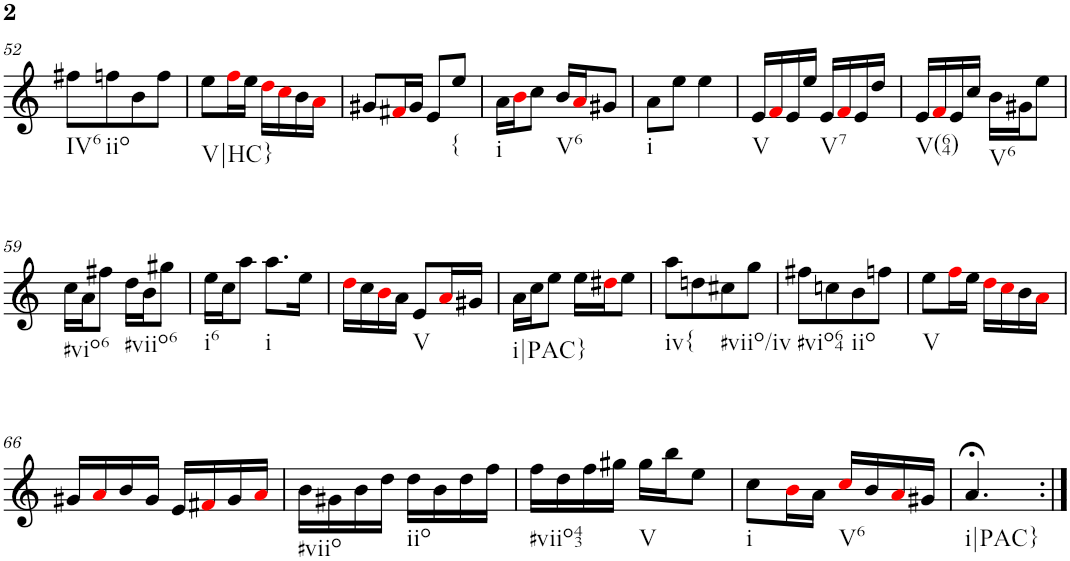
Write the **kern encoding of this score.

**kern
*part1
*staff1
*I"Flute
*I'Fl.
!!LO:PB:g=z
*clefG2
*k[]
*M2/4
=52
!LO:TX:b:t=IV6
8ff#X\L
!LO:TX:b:t=iio
8ffn\
8b\
8ff\J
=53
!LO:TX:b:t=V|HC}
8ee\L
16ffi\L
16ee\JJ
16ddi\LL
16cci\
16b\
16ai\JJ
=54
8g#X/L
16f#Xi/L
16g#/JJ
8e/L
!LO:TX:b:t={
8ee/J
=55
!LO:TX:b:t=i
16a\LL
16bi\J
8cc\J
!LO:TX:b:t=V6
16b/LL
16ai/J
8g#X/J
=56
!LO:TX:b:t=i
8a\L
8ee\J
4ee\
=57
!LO:TX:b:t=V
16e/LL
16fi/
16e/
16ee/JJ
!LO:TX:b:t=V7
16e/LL
16fi/
16e/
16dd/JJ
=58
!LO:TX:b:t=V(64)
16e/LL
16fi/
16e/
16cc/JJ
!LO:TX:b:t=V6
16b\LL
16g#X\J
8ee\J
!!LO:LB:g=z
=59
!LO:TX:b:t=#vio6
16cc\LL
16a\J
8ff#X\J
!LO:TX:b:t=#viio6
16dd\LL
16b\J
8gg#X\J
=60
!LO:TX:b:t=i6
16ee\LL
16cc\J
8aa\J
!LO:TX:b:t=i
8.aa\L
16ee\Jk
=61
16ddi\LL
16cc\
16bi\
16a\JJ
!LO:TX:b:t=V
8e/L
16ai/L
16g#X/JJ
=62
!LO:TX:b:t=i|PAC}
16a\LL
16cc\J
8ee\J
16ee\LL
16dd#Xi\J
8ee\J
=63
!LO:TX:b:t=iv{
8aa\L
8ddn\
!LO:TX:b:t=#viio/iv
8cc#X\
8gg\J
=64
!LO:TX:b:t=#vio64
8ff#X\L
8ccn\
!LO:TX:b:t=iio
8b\
8ffn\J
=65
!LO:TX:b:t=V
8ee\L
16ffi\L
16ee\JJ
16ddi\LL
16cci\
16b\
16ai\JJ
!!LO:LB:g=z
=66
16g#X/LL
16ai/
16b/
16g#/JJ
16e/LL
16f#Xi/
16g#/
16ai/JJ
=67
!LO:TX:b:t=#viio
16b\LL
16g#X\
16b\
16dd\JJ
!LO:TX:b:t=iio
16dd\LL
16b\
16dd\
16ff\JJ
=68
!LO:TX:b:t=#viio43
16ff\LL
16dd\
16ff\
16gg#X\JJ
!LO:TX:b:t=V
16gg#\LL
16bb\J
8ee\J
=69
!LO:TX:b:t=i
8cc\L
16bi\L
16a\JJ
!LO:TX:b:t=V6
16cci/LL
16b/
16ai/
16g#X/JJ
=70
!LO:TX:b:t=i|PAC}
4.a;</
=:|!
*-
